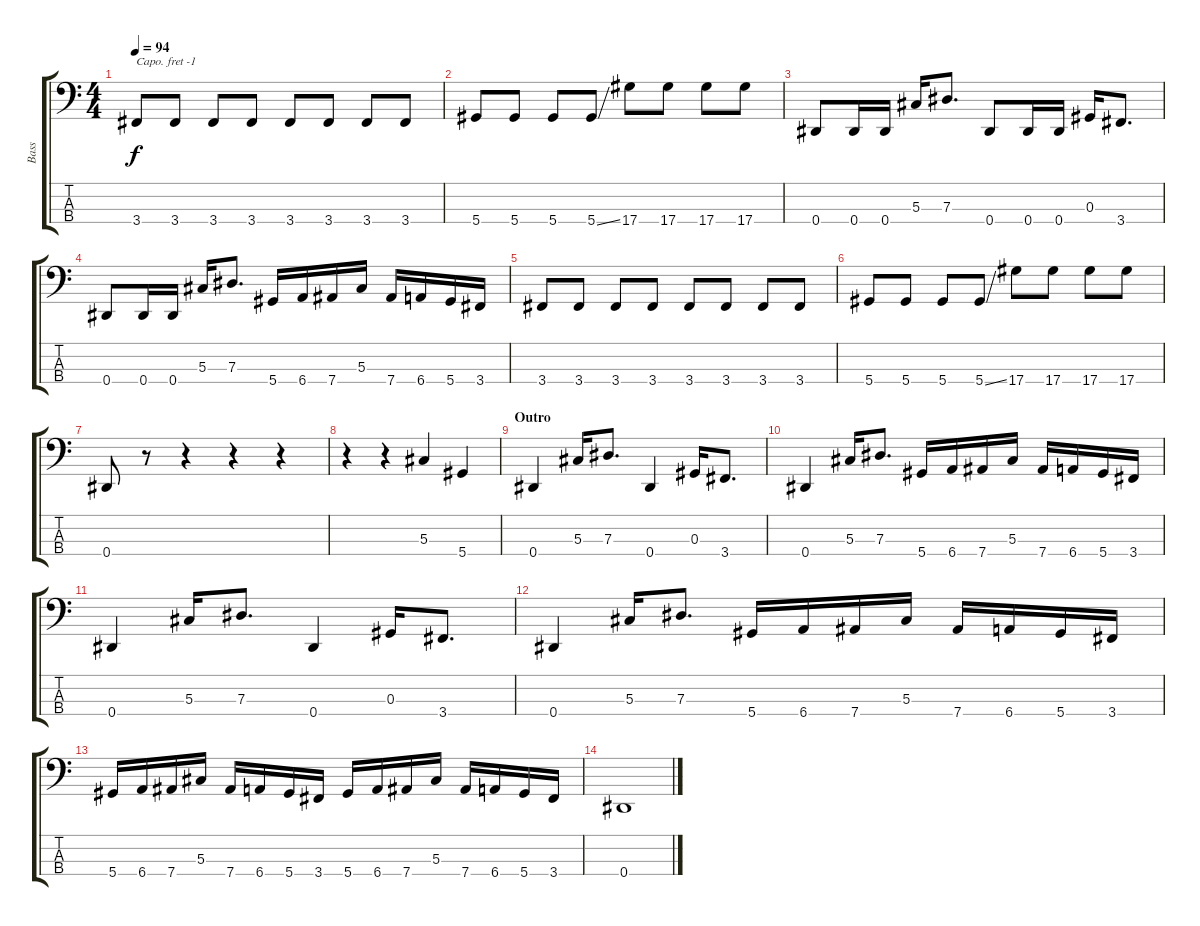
\track ("Bass" "Bass") {instrument electricbasspick}
\staff {score tabs}
\capo -1
\tuning (G2 D2 A1 E1) {hide}
\ts (4 4)
\tempo 94
\clef f4
\ks c
3.4.8{dy f} 3.4.8 3.4.8 3.4.8 3.4.8 3.4.8 3.4.8 3.4.8 |
5.4.8 5.4.8 5.4.8 5.4{ss}.8 17.4.8 17.4.8 17.4.8 17.4.8 |
0.4.8 0.4.16 0.4.16 5.3.16 7.3.8{d} 0.4.8 0.4.16 0.4.16 0.3.16 3.4.8{d} |
0.4.8 0.4.16 0.4.16 5.3.16 7.3.8{d} 5.4.16 6.4.16 7.4.16 5.3.16 7.4.16 6.4.16 5.4.16 3.4.16 |
3.4.8 3.4.8 3.4.8 3.4.8 3.4.8 3.4.8 3.4.8 3.4.8 |
5.4.8 5.4.8 5.4.8 5.4{ss}.8 17.4.8 17.4.8 17.4.8 17.4.8 |
0.4.8 r.8 r.4 r.4 r.4 |
r.4 r.4 5.3.4 5.4.4 |
\section ("" "Outro")
0.4.4 5.3.16 7.3.8{d} 0.4.4 0.3.16 3.4.8{d} |
0.4.4 5.3.16 7.3.8{d} 5.4.16 6.4.16 7.4.16 5.3.16 7.4.16 6.4.16 5.4.16 3.4.16 |
0.4.4 5.3.16 7.3.8{d} 0.4.4 0.3.16 3.4.8{d} |
0.4.4 5.3.16 7.3.8{d} 5.4.16 6.4.16 7.4.16 5.3.16 7.4.16 6.4.16 5.4.16 3.4.16 |
5.4.16 6.4.16 7.4.16 5.3.16 7.4.16 6.4.16 5.4.16 3.4.16 5.4.16 6.4.16 7.4.16 5.3.16 7.4.16 6.4.16 5.4.16 3.4.16 |
0.4.1
